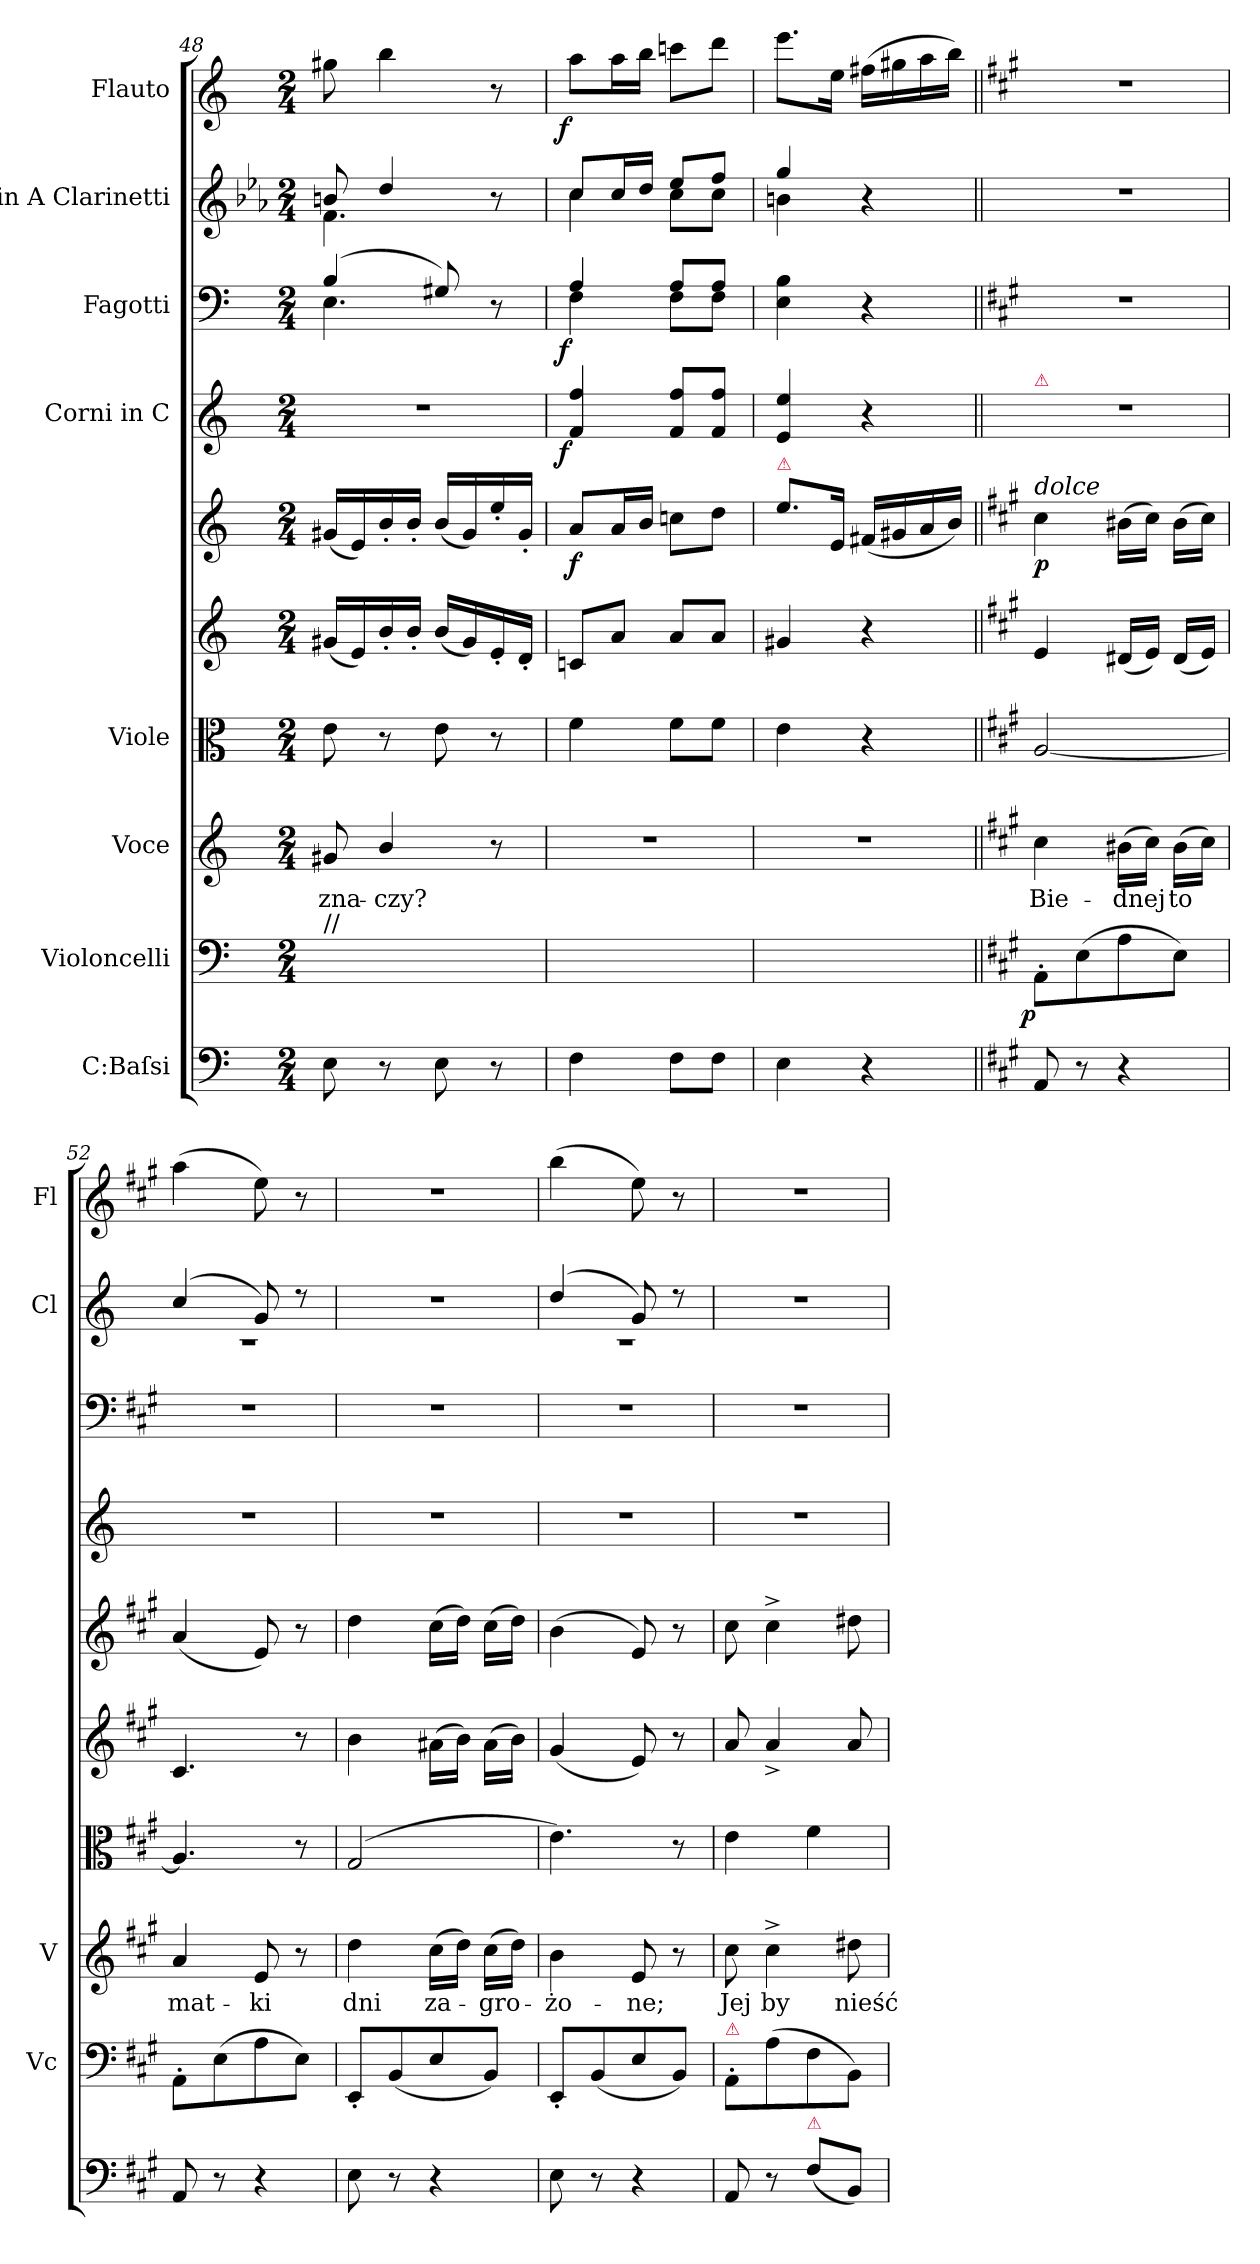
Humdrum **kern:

**kern	**kern	**dynam	**kern	**text	**kern	**kern	**kern	**dynam	**kern	**dynam	**kern	**dynam	**kern	**kern	**dynam
*part10	*part9	*part9	*part8	*part8	*part7	*part6	*part5	*part5	*part4	*part4	*part3	*part3	*part2	*part1	*part1
*staff10	*staff9	*staff9	*staff8	*staff8	*staff7	*staff6	*staff5	*staff5	*staff4	*staff4	*staff3	*staff3	*staff2	*staff1	*staff1
*I"C:Baſsi	*I"Violoncelli	*	*I"Voce	*	*I"Viole	*	*	*	*I"Corni in C	*	*I"Fagotti	*	*I"in A Clarinetti	*I"Flauto	*
*	*I'Vc	*	*I'V	*	*	*	*	*	*	*	*	*	*I'Cl	*I'Fl	*
*clefF4	*clefF4	*	*clefG2	*	*clefC3	*clefG2	*clefG2	*	*clefG2	*	*clefF4	*	*clefG2	*clefG2	*
*	*	*	*	*	*	*	*	*	*	*	*	*	*ITrd2c3	*	*
*k[]	*k[]	*	*k[]	*	*k[]	*k[]	*k[]	*	*k[]	*	*k[]	*	*k[]	*k[]	*
*M2/4	*M2/4	*	*M2/4	*	*M2/4	*M2/4	*M2/4	*	*M2/4	*	*M2/4	*	*M2/4	*M2/4	*
=48	=48	=48	=48	=48	=48	=48	=48	=48	=48	=48	=48	=48	=48	=48	=48
*	*	*	*	*	*	*	*	*	*	*	*^	*	*^	*	*
!	!LO:TX:a:t=//	!	!	!	!	!	!	!	!	!	!	!	!	!	!	!	!
8E\	8E\yy	.	8g#X/	zna-	8e\	(16g#X/LL	(16g#X/LL	.	2r	.	(4B/	4.E\	.	8g#X/	4.d\	8gg#X\	.
.	.	.	.	.	.	16e/)	16e/)	.	.	.	.	.	.	.	.	.	.
8r	8ryy	.	4b/	-czy?	8r	16b'/	16b'/	.	.	.	.	.	.	4b/	.	4bb\	.
.	.	.	.	.	.	16b'/JJ	16b'/JJ	.	.	.	.	.	.	.	.	.	.
8E\	8E\yy	.	.	.	8e\	(16b/LL	(16b/LL	.	.	.	8G#X/)	.	.	.	.	.	.
.	.	.	.	.	.	16g#/)	16g#/)	.	.	.	.	.	.	.	.	.	.
8r	8ryy	.	8r	.	8r	16e'/	16ee'/	.	.	.	8r	8ryy	.	8r	8ryy	8r	.
.	.	.	.	.	.	16d'/JJ	16g#'/JJ	.	.	.	.	.	.	.	.	.	.
=49	=49	=49	=49	=49	=49	=49	=49	=49	=49	=49	=49	=49	=49	=49	=49	=49	=49
!	!	!	!	!	!	!	!	!	!	!LO:DY:rj	!	!	!LO:DY:rj	!	!	!	!LO:DY:rj
4F\	4F\yy	.	2r	.	4f\	8cn/L	8a/L	f	4f/ 4ff/	f	4A/	4F\	f	8a/L	4a\	8aa\L	f
.	.	.	.	.	.	8a/J	16a/L	.	.	.	.	.	.	16a/L	.	16aa\L	.
.	.	.	.	.	.	.	16b/JJ	.	.	.	.	.	.	16b/JJ	.	16bb\JJ	.
8F\L	8F\Lyy	.	.	.	8f\L	8a/L	8ccn\L	.	8f/ 8ff/L	.	8A/L	8F\L	.	8cc/L	8a\L	8cccn\L	.
8F\J	8F\Jyy	.	.	.	8f\J	8a/J	8dd\J	.	8f/ 8ff/J	.	8A/J	8F\J	.	8dd/J	8a\J	8ddd\J	.
=50	=50	=50	=50	=50	=50	=50	=50	=50	=50	=50	=50	=50	=50	=50	=50	=50	=50
!	!	!	!	!	!	!	!LO:TX:a:color=crimson:t=⚠	!	!	!	!	!	!	!	!	!	!
*	*	*	*	*	*	*	*	*	*	*	*v	*v	*	*	*	*	*
4E\	4E\yy	.	2r	.	4e\	4g#X/	8.ee\L	.	4e/ 4ee/	.	4E\ 4B\	.	4ee/	4g#X\	8.eee\L	.
.	.	.	.	.	.	.	16e/Jk	.	.	.	.	.	.	.	16ee\Jk	.
4r	4ryy	.	.	.	4r	4r	(16f#X/LL	.	4r	.	4r	.	4r	4ryy	(16ff#X\LL	.
.	.	.	.	.	.	.	16g#X/	.	.	.	.	.	.	.	16gg#X\	.
.	.	.	.	.	.	.	16a/	.	.	.	.	.	.	.	16aa\	.
.	.	.	.	.	.	.	16b/JJ)	.	.	.	.	.	.	.	16bb\JJ)	.
*	*	*	*	*	*	*	*	*	*	*	*	*	*v	*v	*	*
=51||	=51||	=51||	=51||	=51||	=51||	=51||	=51||	=51||	=51||	=51||	=51||	=51||	=51||	=51||	=51||
*k[f#c#g#]	*k[f#c#g#]	*	*k[f#c#g#]	*	*k[f#c#g#]	*k[f#c#g#]	*k[f#c#g#]	*	*k[]	*	*k[f#c#g#]	*	*k[f#c#g#]	*k[f#c#g#]	*
!	!	!	!	!	!	!	!	!	!LO:TX:a:color=crimson:t=⚠	!	!	!	!	!	!
!	!	!	!	!	!	!	!LO:TX:a:i:t=dolce	!	!	!	!	!	!	!	!
!	!	!LO:DY:rj	!	!	!	!	!	!	!	!	!	!	!	!	!
8AA/	8AA'\L	p	4cc#\	Bie-	[2A/	4e/	4cc#\	p	2r	.	2r	.	2r	2r	.
8r	(8E\	.	.	.	.	.	.	.	.	.	.	.	.	.	.
4r	8A\	.	(16b#X\LL	-dnej	.	(16d#X/LL	(16b#X\LL	.	.	.	.	.	.	.	.
.	.	.	16cc#\JJ)	.	.	16e/JJ)	16cc#\JJ)	.	.	.	.	.	.	.	.
.	8E\J)	.	(16b#\LL	to	.	(16d#/LL	(16b#\LL	.	.	.	.	.	.	.	.
.	.	.	16cc#\JJ)	.	.	16e/JJ)	16cc#\JJ)	.	.	.	.	.	.	.	.
=52	=52	=52	=52	=52	=52	=52	=52	=52	=52	=52	=52	=52	=52	=52	=52
*	*	*	*	*	*	*	*	*	*	*	*	*	*^	*	*
8AA/	8AA'\L	.	4a/	mat-	4.A/]	4.c#/	(4a/	.	2r	.	2r	.	(<4a/	2r	(4aa\	.
8r	(8E\	.	.	.	.	.	.	.	.	.	.	.	.	.	.	.
4r	8A\	.	8e/	-ki	.	.	8e/)	.	.	.	.	.	8e/)	.	8ee\)	.
.	8E\J)	.	8r	.	8r	8r	8r	.	.	.	.	.	8r	.	8r	.
*	*	*	*	*	*	*	*	*	*	*	*	*	*v	*v	*	*
=53	=53	=53	=53	=53	=53	=53	=53	=53	=53	=53	=53	=53	=53	=53	=53
8E\	8EE'/L	.	4dd\	dni	(<2G#/	4b\	4dd\	.	2r	.	2r	.	2r	2r	.
8r	(8BB/	.	.	.	.	.	.	.	.	.	.	.	.	.	.
4r	8E/	.	(16cc#\LL	za-	.	(16a#X\LL	(16cc#\LL	.	.	.	.	.	.	.	.
.	.	.	16dd\JJ)	.	.	16b\JJ)	16dd\JJ)	.	.	.	.	.	.	.	.
.	8BB/J)	.	(16cc#\LL	-gro-	.	(16a#\LL	(16cc#\LL	.	.	.	.	.	.	.	.
.	.	.	16dd\JJ)	.	.	16b\JJ)	16dd\JJ)	.	.	.	.	.	.	.	.
=54	=54	=54	=54	=54	=54	=54	=54	=54	=54	=54	=54	=54	=54	=54	=54
*	*	*	*	*	*	*	*	*	*	*	*	*	*^	*	*
8E\	8EE'/L	.	4b\	-żo-	4.e\)	(4g#/	(4b\	.	2r	.	2r	.	(4b/	2r	(4bb\	.
8r	(8BB/	.	.	.	.	.	.	.	.	.	.	.	.	.	.	.
4r	8E/	.	8e/	-ne;	.	8e/)	8e/)	.	.	.	.	.	8e/)	.	8ee\)	.
.	8BB/J)	.	8r	.	8r	8r	8r	.	.	.	.	.	8r	.	8r	.
*	*	*	*	*	*	*	*	*	*	*	*	*	*v	*v	*	*
=55	=55	=55	=55	=55	=55	=55	=55	=55	=55	=55	=55	=55	=55	=55	=55
!	!LO:TX:a:color=crimson:t=⚠	!	!	!	!	!	!	!	!	!	!	!	!	!	!
8AA/	8AA'/L	.	8cc#\	Jej	4e\	8a/	8cc#\	.	2r	.	2r	.	2r	2r	.
8r	(8A\	.	4cc#^\	by	.	4a^/	4cc#^\	.	.	.	.	.	.	.	.
!LO:TX:a:color=crimson:t=⚠	!	!	!	!	!	!	!	!	!	!	!	!	!	!	!
(8F#\L	8F#\	.	.	.	4f#\	.	.	.	.	.	.	.	.	.	.
8BB/J)	8BB\J)	.	8dd#X\	nieść	.	8a/	8dd#X\	.	.	.	.	.	.	.	.
=	=	=	=	=	=	=	=	=	=	=	=	=	=	=	=
*-	*-	*-	*-	*-	*-	*-	*-	*-	*-	*-	*-	*-	*-	*-	*-
